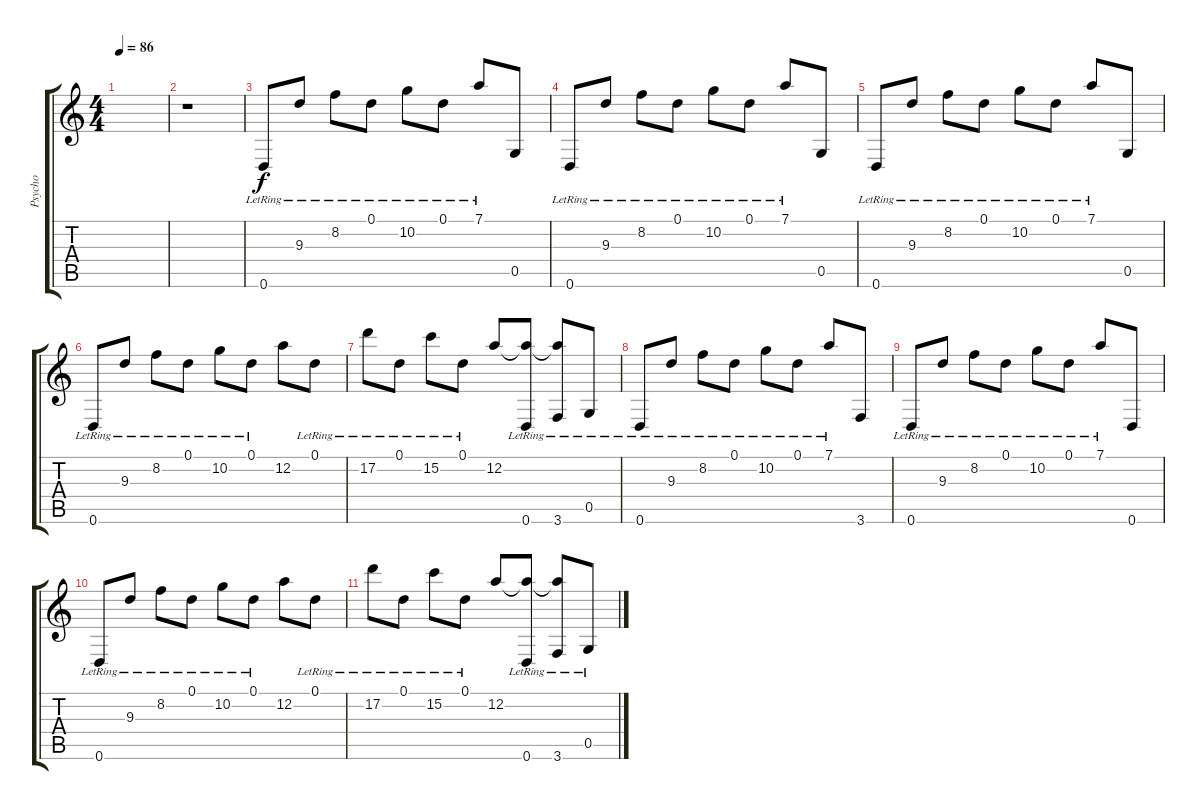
\track ("Psycho" "Psycho") {instrument electricguitarmuted}
\staff {score tabs}
\tuning (D4 A3 F3 C3 G2 D2) {hide}
\ts (4 4)
\tempo 86
\clef g2
\ks c
|
r.1{volume 0 instrument electricguitarmuted} |
0.6{lr}.8{dy f volume 16 instrument electricguitarmuted} 9.3{lr}.8 8.2{lr}.8 0.1{lr}.8 10.2{lr}.8 0.1{lr}.8 7.1{lr}.8 0.5.8 |
0.6{lr}.8 9.3{lr}.8 8.2{lr}.8 0.1{lr}.8 10.2{lr}.8 0.1{lr}.8 7.1{lr}.8 0.5.8 |
0.6{lr}.8 9.3{lr}.8 8.2{lr}.8 0.1{lr}.8 10.2{lr}.8 0.1{lr}.8 7.1{lr}.8 0.5.8 |
0.6{lr}.8 9.3{lr}.8 8.2{lr}.8 0.1{lr}.8 10.2{lr}.8 0.1{lr}.8 12.2.8 0.1{lr}.8 |
17.2{lr}.8 0.1{lr}.8 15.2{lr}.8 0.1{lr}.8 12.2.8 (12.2{t} 0.6{lr}).8 (12.2{t} 3.6{lr}).8 0.5{lr}.8 |
0.6{lr}.8 9.3{lr}.8 8.2{lr}.8 0.1{lr}.8 10.2{lr}.8 0.1{lr}.8 7.1{lr}.8 3.6.8 |
0.6{lr}.8 9.3{lr}.8 8.2{lr}.8 0.1{lr}.8 10.2{lr}.8 0.1{lr}.8 7.1{lr}.8 0.6.8 |
0.6{lr}.8 9.3{lr}.8 8.2{lr}.8 0.1{lr}.8 10.2{lr}.8 0.1{lr}.8 12.2.8 0.1{lr}.8 |
17.2{lr}.8 0.1{lr}.8 15.2{lr}.8 0.1{lr}.8 12.2.8 (12.2{t} 0.6{lr}).8 (12.2{t} 3.6{lr}).8 0.5{lr}.8
